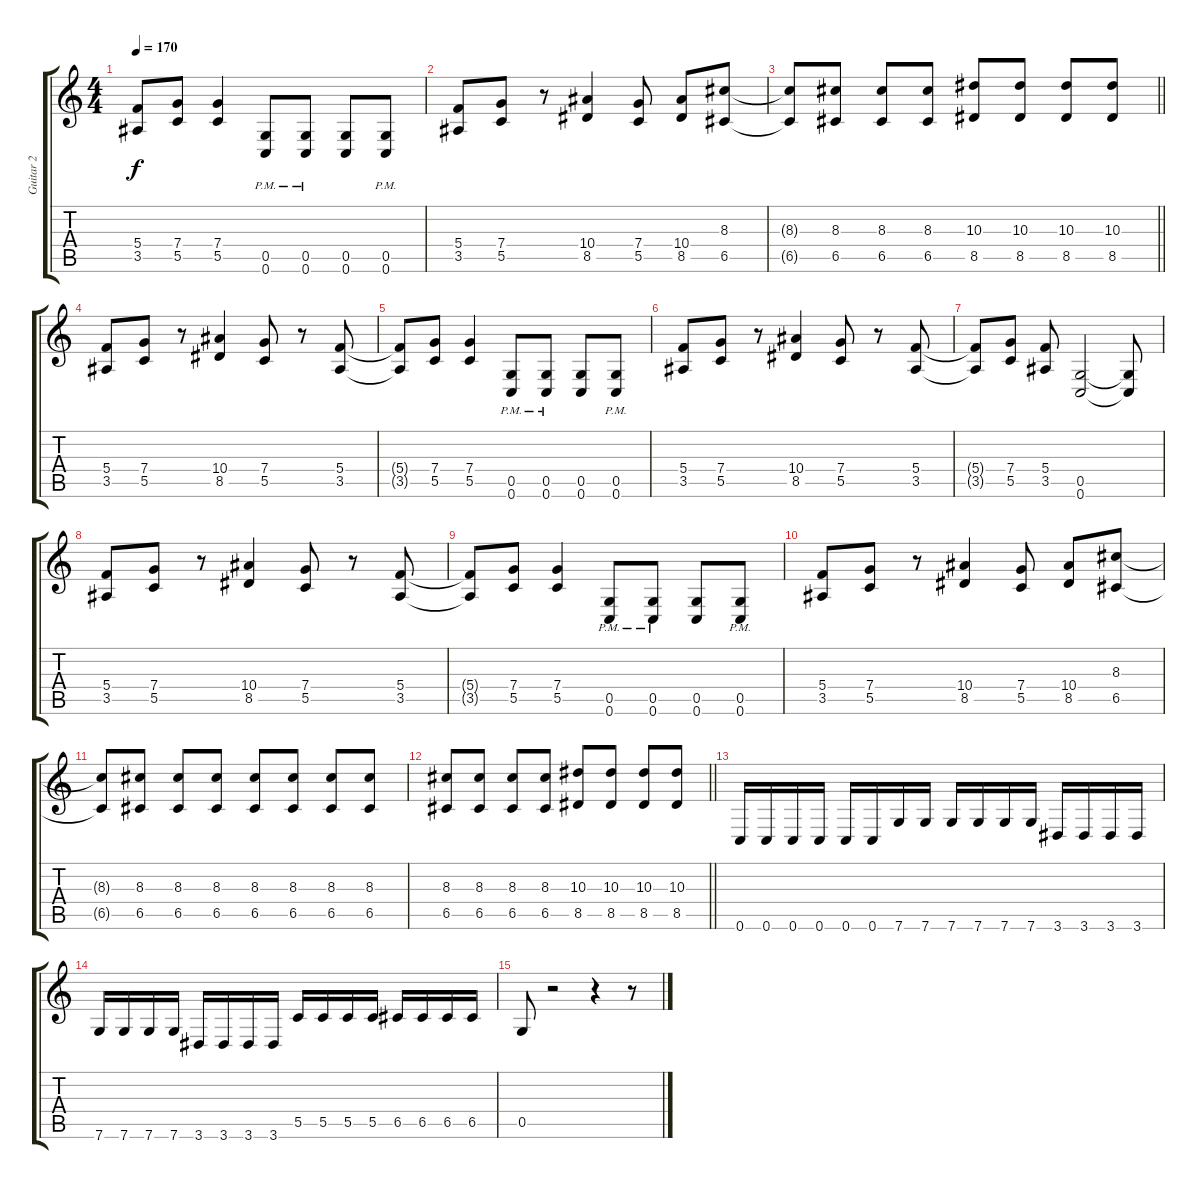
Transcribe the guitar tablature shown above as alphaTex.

\track ("Guitar 2" "Guitar 2") {instrument overdrivenguitar}
\staff {score tabs}
\tuning (D4 A3 F3 C3 G2 C2) {hide}
\ts (4 4)
\tempo 170
\clef g2
\ks c
(5.4{t} 3.5{t}).8{dy f} (7.4 5.5).8 (7.4 5.5).4 (0.5{pm} 0.6{pm}).8 (0.5{pm} 0.6{pm}).8 (0.5 0.6).8 (0.5{pm} 0.6{pm}).8 |
(5.4 3.5).8 (7.4 5.5).8 r.8 (10.4 8.5).4 (7.4 5.5).8 (10.4 8.5).8 (8.3 6.5).8 |
\barLineRight lightlight
(8.3{t} 6.5{t}).8 (8.3 6.5).8 (8.3 6.5).8 (8.3 6.5).8 (10.3 8.5).8 (10.3 8.5).8 (10.3 8.5).8 (10.3 8.5).8 |
(5.4 3.5).8 (7.4 5.5).8 r.8 (10.4 8.5).4 (7.4 5.5).8 r.8 (5.4 3.5).8 |
(5.4{t} 3.5{t}).8 (7.4 5.5).8 (7.4 5.5).4 (0.5{pm} 0.6{pm}).8 (0.5{pm} 0.6{pm}).8 (0.5 0.6).8 (0.5{pm} 0.6{pm}).8 |
(5.4 3.5).8 (7.4 5.5).8 r.8 (10.4 8.5).4 (7.4 5.5).8 r.8 (5.4 3.5).8 |
(5.4{t} 3.5{t}).8 (7.4 5.5).8 (5.4 3.5).8 (0.5 0.6).2 (0.5{t} 0.6{t}).8 |
(5.4 3.5).8 (7.4 5.5).8 r.8 (10.4 8.5).4 (7.4 5.5).8 r.8 (5.4 3.5).8 |
(5.4{t} 3.5{t}).8 (7.4 5.5).8 (7.4 5.5).4 (0.5{pm} 0.6{pm}).8 (0.5{pm} 0.6{pm}).8 (0.5 0.6).8 (0.5{pm} 0.6{pm}).8 |
(5.4 3.5).8 (7.4 5.5).8 r.8 (10.4 8.5).4 (7.4 5.5).8 (10.4 8.5).8 (8.3 6.5).8 |
(8.3{t} 6.5{t}).8 (8.3 6.5).8 (8.3 6.5).8 (8.3 6.5).8 (8.3 6.5).8 (8.3 6.5).8 (8.3 6.5).8 (8.3 6.5).8 |
\barLineRight lightlight
(8.3 6.5).8 (8.3 6.5).8 (8.3 6.5).8 (8.3 6.5).8 (10.3 8.5).8 (10.3 8.5).8 (10.3 8.5).8 (10.3 8.5).8 |
0.6.16 0.6.16 0.6.16 0.6.16 0.6.16 0.6.16 7.6.16 7.6.16 7.6.16 7.6.16 7.6.16 7.6.16 3.6.16 3.6.16 3.6.16 3.6.16 |
7.6.16 7.6.16 7.6.16 7.6.16 3.6.16 3.6.16 3.6.16 3.6.16 5.5.16 5.5.16 5.5.16 5.5.16 6.5.16 6.5.16 6.5.16 6.5.16 |
0.5.8 r.2 r.4 r.8
